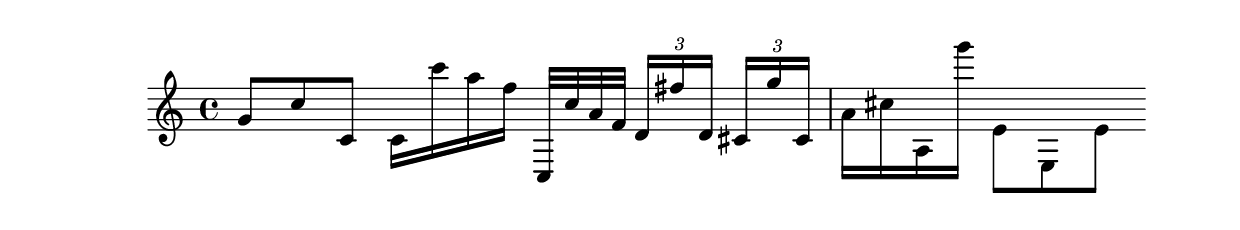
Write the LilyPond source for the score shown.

\version "1.7.16"
\header{
texidoc="
Beams should behave reasonably well, even under extreme circumstances.
Stems may be short, but noteheads should never touch the beam.  Note that
under normal circumstances, these beams would get knees here
Beam.auto-knee-gap was set to false.
"
}

extreme = \notes\relative c'' {
  \stemBoth
  [g8 c c,]
  [c16 c'' a f]
  \stemUp 
  [c,,32 c'' a f]

  %%%%%%%
  \stemBoth
  \times 2/3{[d16 fis' d,]} \times 2/3{[cis g'' cis,,]}
  a'16 cis a, g''' % Used to give a nice beam directed upwards.
  \stemBoth

  \transpose c c {
	  \stemDown [e'8 e e']
      }
}

\score {
  {
    % If we want to test extreme beams,
    % we should not have them auto-kneed
    \property Voice.Beam \override #'auto-knee-gap = ##f
    \extreme


    %% what does this test? --hwn
%{
    \property Voice.Beam \override #'slope-limit = #1000
    \extreme
    %}
  }
  \paper{
%    raggedright = ##t
    raggedright = ##t
  }
}
%% new-chords-done %%